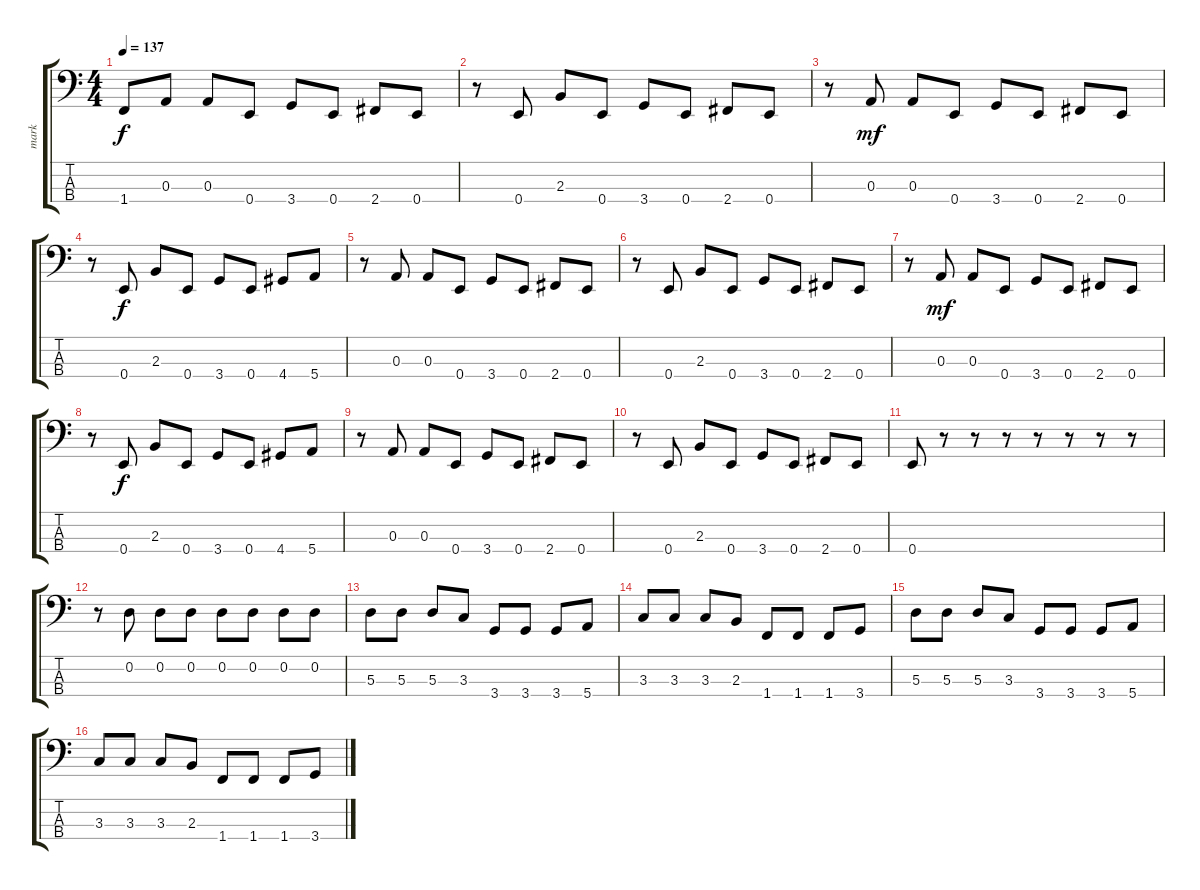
\track ("mark" "mark") {instrument electricbasspick}
\staff {score tabs}
\tuning (G2 D2 A1 E1) {hide}
\ts (4 4)
\tempo 137
\clef f4
\ks c
1.4{t}.8{dy f} 0.3.8 0.3.8 0.4.8 3.4.8 0.4.8 2.4.8 0.4.8 |
r.8 0.4.8 2.3.8 0.4.8 3.4.8 0.4.8 2.4.8 0.4.8 |
r.8 0.3.8{dy mf} 0.3.8 0.4.8 3.4.8 0.4.8 2.4.8 0.4.8 |
r.8 0.4.8{dy f} 2.3.8 0.4.8 3.4.8 0.4.8 4.4.8 5.4.8 |
r.8 0.3.8 0.3.8 0.4.8 3.4.8 0.4.8 2.4.8 0.4.8 |
r.8 0.4.8 2.3.8 0.4.8 3.4.8 0.4.8 2.4.8 0.4.8 |
r.8 0.3.8{dy mf} 0.3.8 0.4.8 3.4.8 0.4.8 2.4.8 0.4.8 |
r.8 0.4.8{dy f} 2.3.8 0.4.8 3.4.8 0.4.8 4.4.8 5.4.8 |
r.8 0.3.8 0.3.8 0.4.8 3.4.8 0.4.8 2.4.8 0.4.8 |
r.8 0.4.8 2.3.8 0.4.8 3.4.8 0.4.8 2.4.8 0.4.8 |
0.4.8 r.8 r.8 r.8 r.8 r.8 r.8 r.8 |
r.8 0.2.8 0.2.8 0.2.8 0.2.8 0.2.8 0.2.8 0.2.8 |
5.3.8 5.3.8 5.3.8 3.3.8 3.4.8 3.4.8 3.4.8 5.4.8 |
3.3.8 3.3.8 3.3.8 2.3.8 1.4.8 1.4.8 1.4.8 3.4.8 |
5.3.8 5.3.8 5.3.8 3.3.8 3.4.8 3.4.8 3.4.8 5.4.8 |
3.3.8 3.3.8 3.3.8 2.3.8 1.4.8 1.4.8 1.4.8 3.4.8
